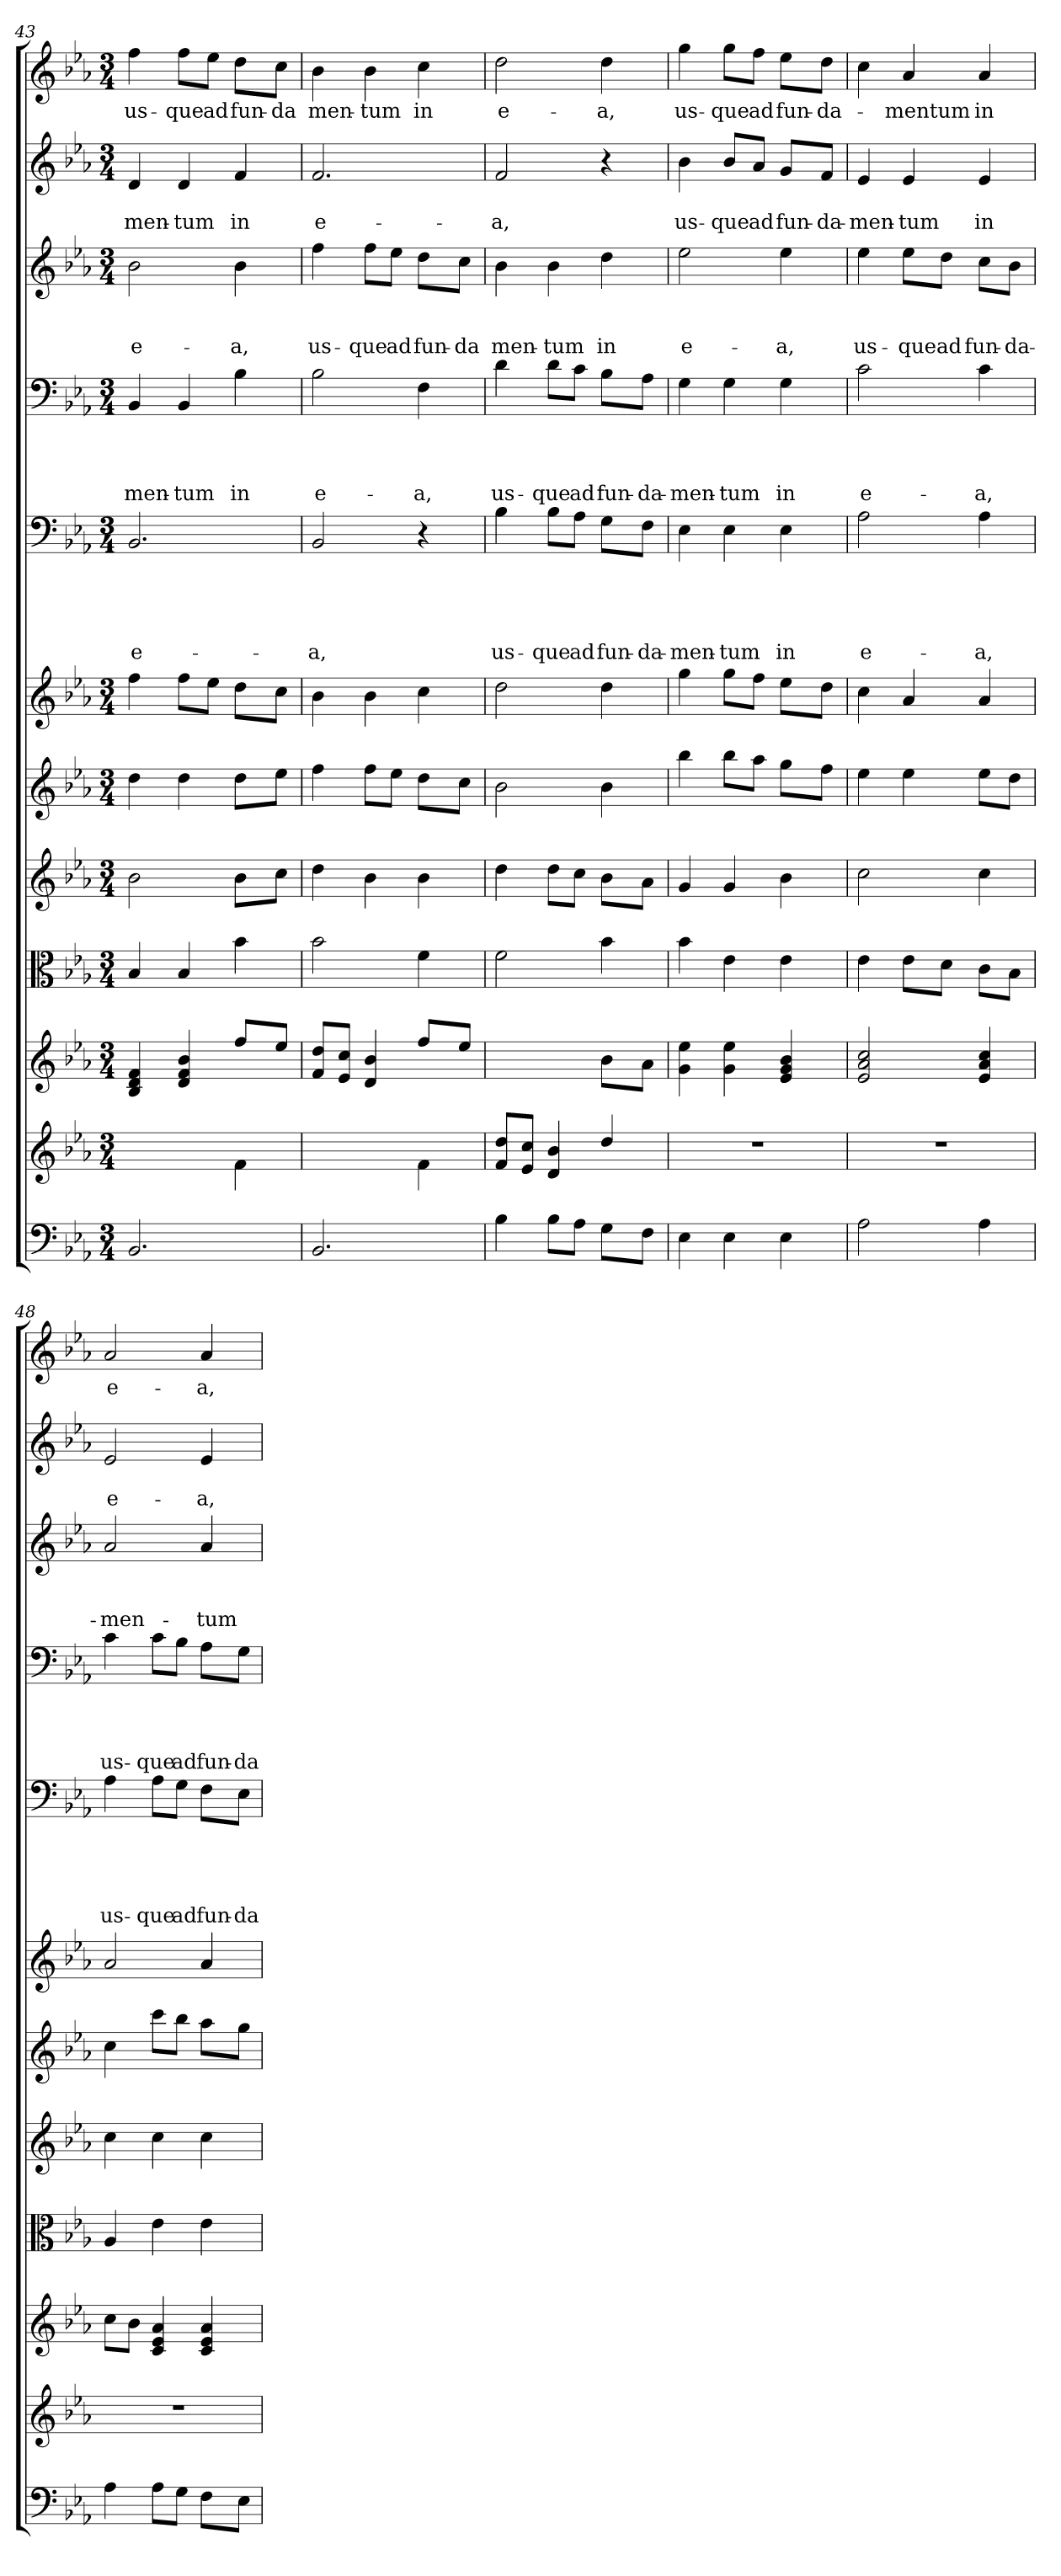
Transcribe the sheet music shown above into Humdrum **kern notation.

**kern	**kern	**kern	**kern	**kern	**kern	**kern	**kern	**text	**text	**text	**text	**text	**kern	**text	**text	**text	**text	**kern	**text	**text	**text	**kern	**text	**text	**kern	**text
*part11	*part10	*part10	*part9	*part8	*part7	*part6	*part5	*part5	*part5	*part5	*part5	*part5	*part4	*part4	*part4	*part4	*part4	*part3	*part3	*part3	*part3	*part2	*part2	*part2	*part1	*part1
*staff12	*staff11	*staff10	*staff9	*staff8	*staff7	*staff6	*staff5	*staff5	*staff5	*staff5	*staff5	*staff5	*staff4	*staff4	*staff4	*staff4	*staff4	*staff3	*staff3	*staff3	*staff3	*staff2	*staff2	*staff2	*staff1	*staff1
!!LO:PB:g=z
*clefF4	*clefG2	*clefG2	*clefC3	*clefG2	*clefG2	*clefG2	*clefF4	*	*	*	*	*	*clefF4	*	*	*	*	*clefG2	*	*	*	*clefG2	*	*	*clefG2	*
*	*	*	*	*	*	*	*	*	*	*	*	*	*	*	*	*	*	*ITrd7c12	*	*	*	*	*	*	*	*
*k[b-e-a-]	*k[b-e-a-]	*k[b-e-a-]	*k[b-e-a-]	*k[b-e-a-]	*k[b-e-a-]	*k[b-e-a-]	*k[b-e-a-]	*	*	*	*	*	*k[b-e-a-]	*	*	*	*	*k[b-e-a-]	*	*	*	*k[b-e-a-]	*	*	*k[b-e-a-]	*
*E-:	*E-:	*E-:	*E-:	*E-:	*E-:	*E-:	*E-:	*	*	*	*	*	*E-:	*	*	*	*	*E-:	*	*	*	*E-:	*	*	*E-:	*
*M3/4	*M3/4	*M3/4	*M3/4	*M3/4	*M3/4	*M3/4	*M3/4	*	*	*	*	*	*M3/4	*	*	*	*	*M3/4	*	*	*	*M3/4	*	*	*M3/4	*
=43	=43	=43	=43	=43	=43	=43	=43	=43	=43	=43	=43	=43	=43	=43	=43	=43	=43	=43	=43	=43	=43	=43	=43	=43	=43	=43
!	!	!	!	!	!	!	!	!	!	!	!	!LO:LY:b	!	!	!	!	!LO:LY:b	!	!	!	!LO:LY:b	!	!	!LO:LY:b	!	!LO:LY:b
2.BB-/	2ryy	4B-/ 4d/ 4f/	4B-/	2b-\	4dd\	4ff\	2.BB-/	.	.	.	.	e-	4BB-/	.	.	.	men-	2B-\	.	.	e-	4d/	.	men-	4ff\	us-
!	!	!	!	!	!	!	!	!	!	!	!	!	!	!	!	!	!LO:LY:b	!	!	!	!	!	!	!LO:LY:b	!	!LO:LY:b
.	.	4d/ 4f/ 4b-/	4B-/	.	4dd\	8ff\L	.	.	.	.	.	.	4BB-/	.	.	.	-tum	.	.	.	.	4d/	.	-tum	8ff\L	-que
!	!	!	!	!	!	!	!	!	!	!	!	!	!	!	!	!	!	!	!	!	!	!	!	!	!	!LO:LY:b
.	.	.	.	.	.	8ee-\J	.	.	.	.	.	.	.	.	.	.	.	.	.	.	.	.	.	.	8ee-\J	ad
!	!	!	!	!	!	!	!	!	!	!	!	!	!	!	!	!	!LO:LY:b	!	!	!	!LO:LY:b	!	!	!LO:LY:b	!	!LO:LY:b
.	4f\	8ff/L	4b-\	8b-\L	8dd\L	8dd\L	.	.	.	.	.	.	4B-\	.	.	.	in	4B-\	.	.	-a,	4f/	.	in	8dd\L	fun-
!	!	!	!	!	!	!	!	!	!	!	!	!	!	!	!	!	!	!	!	!	!	!	!	!	!	!LO:LY:b
.	.	8ee-/J	.	8cc\J	8ee-\J	8cc\J	.	.	.	.	.	.	.	.	.	.	.	.	.	.	.	.	.	.	8cc\J	-da
=44	=44	=44	=44	=44	=44	=44	=44	=44	=44	=44	=44	=44	=44	=44	=44	=44	=44	=44	=44	=44	=44	=44	=44	=44	=44	=44
!	!	!	!	!	!	!	!	!	!	!	!	!LO:LY:b	!	!	!	!	!LO:LY:b	!	!	!	!LO:LY:b	!	!	!LO:LY:b	!	!LO:LY:b
2.BB-/	2ryy	8f/ 8dd/L	2b-\	4dd\	4ff\	4b-\	2BB-/	.	.	.	.	-a,	2B-\	.	.	.	e-	4f\	.	.	us-	2.f/	.	e-	4b-\	men-
.	.	8e-/ 8cc/J	.	.	.	.	.	.	.	.	.	.	.	.	.	.	.	.	.	.	.	.	.	.	.	.
!	!	!	!	!	!	!	!	!	!	!	!	!	!	!	!	!	!	!	!	!	!LO:LY:b	!	!	!	!	!LO:LY:b
.	.	4d/ 4b-/	.	4b-\	8ff\L	4b-\	.	.	.	.	.	.	.	.	.	.	.	8f\L	.	.	-que	.	.	.	4b-\	-tum
!	!	!	!	!	!	!	!	!	!	!	!	!	!	!	!	!	!	!	!	!	!LO:LY:b	!	!	!	!	!
.	.	.	.	.	8ee-\J	.	.	.	.	.	.	.	.	.	.	.	.	8e-\J	.	.	ad	.	.	.	.	.
!	!	!	!	!	!	!	!	!	!	!	!	!	!	!	!	!	!LO:LY:b	!	!	!	!LO:LY:b	!	!	!	!	!LO:LY:b
.	4f\	8ff/L	4f\	4b-\	8dd\L	4cc\	4r	.	.	.	.	.	4F\	.	.	.	-a,	8d\L	.	.	fun-	.	.	.	4cc\	in
!	!	!	!	!	!	!	!	!	!	!	!	!	!	!	!	!	!	!	!	!	!LO:LY:b	!	!	!	!	!
.	.	8ee-/J	.	.	8cc\J	.	.	.	.	.	.	.	.	.	.	.	.	8c\J	.	.	-da	.	.	.	.	.
=45	=45	=45	=45	=45	=45	=45	=45	=45	=45	=45	=45	=45	=45	=45	=45	=45	=45	=45	=45	=45	=45	=45	=45	=45	=45	=45
!	!	!	!	!	!	!	!	!	!	!	!	!LO:LY:b	!	!	!	!	!LO:LY:b	!	!	!	!LO:LY:b	!	!	!LO:LY:b	!	!LO:LY:b
4B-\	8f/ 8dd/L	2ryy	2f\	4dd\	2b-\	2dd\	4B-\	.	.	.	.	us-	4d\	.	.	.	us-	4B-\	.	.	men-	2f/	.	-a,	2dd\	e-
.	8e-/ 8cc/J	.	.	.	.	.	.	.	.	.	.	.	.	.	.	.	.	.	.	.	.	.	.	.	.	.
!	!	!	!	!	!	!	!	!	!	!	!	!LO:LY:b	!	!	!	!	!LO:LY:b	!	!	!	!LO:LY:b	!	!	!	!	!
8B-\L	4d/ 4b-/	.	.	8dd\L	.	.	8B-\L	.	.	.	.	-que	8d\L	.	.	.	-que	4B-\	.	.	-tum	.	.	.	.	.
!	!	!	!	!	!	!	!	!	!	!	!	!LO:LY:b	!	!	!	!	!LO:LY:b	!	!	!	!	!	!	!	!	!
8A-\J	.	.	.	8cc\J	.	.	8A-\J	.	.	.	.	ad	8c\J	.	.	.	ad	.	.	.	.	.	.	.	.	.
!	!	!	!	!	!	!	!	!	!	!	!	!LO:LY:b	!	!	!	!	!LO:LY:b	!	!	!	!LO:LY:b	!	!	!	!	!LO:LY:b
8G\L	4dd/	8b-\L	4b-\	8b-\L	4b-\	4dd\	8G\L	.	.	.	.	fun-	8B-\L	.	.	.	fun-	4d\	.	.	in	4r	.	.	4dd\	-a,
!	!	!	!	!	!	!	!	!	!	!	!	!LO:LY:b	!	!	!	!	!LO:LY:b	!	!	!	!	!	!	!	!	!
8F\J	.	8a-\J	.	8a-\J	.	.	8F\J	.	.	.	.	-da-	8A-\J	.	.	.	-da-	.	.	.	.	.	.	.	.	.
=46	=46	=46	=46	=46	=46	=46	=46	=46	=46	=46	=46	=46	=46	=46	=46	=46	=46	=46	=46	=46	=46	=46	=46	=46	=46	=46
!	!	!	!	!	!	!	!	!	!	!	!	!LO:LY:b	!	!	!	!	!LO:LY:b	!	!	!	!LO:LY:b	!	!	!LO:LY:b	!	!LO:LY:b
4E-\	2.r	4g\ 4ee-\	4b-\	4g/	4bb-\	4gg\	4E-\	.	.	.	.	-men-	4G\	.	.	.	-men-	2e-\	.	.	e-	4b-\	.	us-	4gg\	us-
!	!	!	!	!	!	!	!	!	!	!	!	!LO:LY:b	!	!	!	!	!LO:LY:b	!	!	!	!	!	!	!LO:LY:b	!	!LO:LY:b
4E-\	.	4g\ 4ee-\	4e-\	4g/	8bb-\L	8gg\L	4E-\	.	.	.	.	-tum	4G\	.	.	.	-tum	.	.	.	.	8b-/L	.	-que	8gg\L	-que
!	!	!	!	!	!	!	!	!	!	!	!	!	!	!	!	!	!	!	!	!	!	!	!	!LO:LY:b	!	!LO:LY:b
.	.	.	.	.	8aa-\J	8ff\J	.	.	.	.	.	.	.	.	.	.	.	.	.	.	.	8a-/J	.	ad	8ff\J	ad
!	!	!	!	!	!	!	!	!	!	!	!	!LO:LY:b	!	!	!	!	!LO:LY:b	!	!	!	!LO:LY:b	!	!	!LO:LY:b	!	!LO:LY:b
4E-\	.	4e-/ 4g/ 4b-/	4e-\	4b-\	8gg\L	8ee-\L	4E-\	.	.	.	.	in	4G\	.	.	.	in	4e-\	.	.	-a,	8g/L	.	fun-	8ee-\L	fun-
!	!	!	!	!	!	!	!	!	!	!	!	!	!	!	!	!	!	!	!	!	!	!	!	!LO:LY:b	!	!LO:LY:b
.	.	.	.	.	8ff\J	8dd\J	.	.	.	.	.	.	.	.	.	.	.	.	.	.	.	8f/J	.	-da-	8dd\J	-da-
!!LO:PB:g=z
=47	=47	=47	=47	=47	=47	=47	=47	=47	=47	=47	=47	=47	=47	=47	=47	=47	=47	=47	=47	=47	=47	=47	=47	=47	=47	=47
!	!	!	!	!	!	!	!	!	!	!	!	!LO:LY:b	!	!	!	!	!LO:LY:b	!	!	!	!LO:LY:b	!	!	!LO:LY:b	!	!
2A-\	2.r	2e-/ 2a-/ 2cc/	4e-\	2cc\	4ee-\	4cc\	2A-\	.	.	.	.	e-	2c\	.	.	.	e-	4e-\	.	.	us-	4e-/	.	-men-	4cc\	.
!	!	!	!	!	!	!	!	!	!	!	!	!	!	!	!	!	!	!	!	!	!LO:LY:b	!	!	!LO:LY:b	!	!LO:LY:b
.	.	.	8e-\L	.	4ee-\	4a-/	.	.	.	.	.	.	.	.	.	.	.	8e-\L	.	.	-que	4e-/	.	-tum	4a-/	-men­tum
!	!	!	!	!	!	!	!	!	!	!	!	!	!	!	!	!	!	!	!	!	!LO:LY:b	!	!	!	!	!
.	.	.	8d\J	.	.	.	.	.	.	.	.	.	.	.	.	.	.	8d\J	.	.	ad	.	.	.	.	.
!	!	!	!	!	!	!	!	!	!	!	!	!LO:LY:b	!	!	!	!	!LO:LY:b	!	!	!	!LO:LY:b	!	!	!LO:LY:b	!	!LO:LY:b
4A-\	.	4e-/ 4a-/ 4cc/	8c\L	4cc\	8ee-\L	4a-/	4A-\	.	.	.	.	-a,	4c\	.	.	.	-a,	8c\L	.	.	fun-	4e-/	.	in	4a-/	in
!	!	!	!	!	!	!	!	!	!	!	!	!	!	!	!	!	!	!	!	!	!LO:LY:b	!	!	!	!	!
.	.	.	8B-\J	.	8dd\J	.	.	.	.	.	.	.	.	.	.	.	.	8B-\J	.	.	-da-	.	.	.	.	.
=48	=48	=48	=48	=48	=48	=48	=48	=48	=48	=48	=48	=48	=48	=48	=48	=48	=48	=48	=48	=48	=48	=48	=48	=48	=48	=48
!	!	!	!	!	!	!	!	!	!	!	!	!LO:LY:b	!	!	!	!	!LO:LY:b	!	!	!	!LO:LY:b	!	!	!LO:LY:b	!	!LO:LY:b
4A-\	2.r	8cc\L	4A-/	4cc\	4cc\	2a-/	4A-\	.	.	.	.	us-	4c\	.	.	.	us-	2A-/	.	.	-men-	2e-/	.	e-	2a-/	e-
.	.	8b-\J	.	.	.	.	.	.	.	.	.	.	.	.	.	.	.	.	.	.	.	.	.	.	.	.
!	!	!	!	!	!	!	!	!	!	!	!	!LO:LY:b	!	!	!	!	!LO:LY:b	!	!	!	!	!	!	!	!	!
8A-\L	.	4c/ 4e-/ 4a-/	4e-\	4cc\	8ccc\L	.	8A-\L	.	.	.	.	-que	8c\L	.	.	.	-que	.	.	.	.	.	.	.	.	.
!	!	!	!	!	!	!	!	!	!	!	!	!LO:LY:b	!	!	!	!	!LO:LY:b	!	!	!	!	!	!	!	!	!
8G\J	.	.	.	.	8bb-\J	.	8G\J	.	.	.	.	ad	8B-\J	.	.	.	ad	.	.	.	.	.	.	.	.	.
!	!	!	!	!	!	!	!	!	!	!	!	!LO:LY:b	!	!	!	!	!LO:LY:b	!	!	!	!LO:LY:b	!	!	!LO:LY:b	!	!LO:LY:b
8F\L	.	4c/ 4e-/ 4a-/	4e-\	4cc\	8aa-\L	4a-/	8F\L	.	.	.	.	fun-	8A-\L	.	.	.	fun-	4A-/	.	.	-tum	4e-/	.	-a,	4a-/	-a,
!	!	!	!	!	!	!	!	!	!	!	!	!LO:LY:b	!	!	!	!	!LO:LY:b	!	!	!	!	!	!	!	!	!
8E-\J	.	.	.	.	8gg\J	.	8E-\J	.	.	.	.	-da	8G\J	.	.	.	-da	.	.	.	.	.	.	.	.	.
=	=	=	=	=	=	=	=	=	=	=	=	=	=	=	=	=	=	=	=	=	=	=	=	=	=	=
*-	*-	*-	*-	*-	*-	*-	*-	*-	*-	*-	*-	*-	*-	*-	*-	*-	*-	*-	*-	*-	*-	*-	*-	*-	*-	*-
